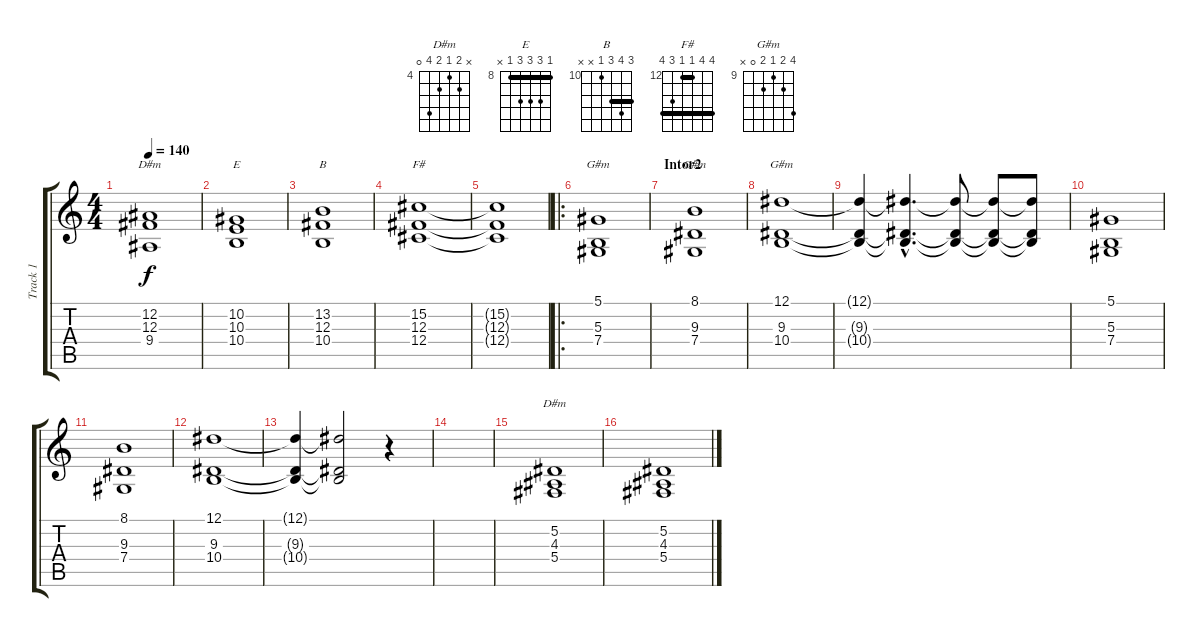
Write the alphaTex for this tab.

\track ("Track 1" "Track 1") {instrument stringensemble1}
\staff {score tabs}
\tuning (Eb4 Bb3 Gb3 Db3 Ab2 Eb2) {hide}
\chord ("D#m" 12 12 12 9 10 12) {firstfret 9 barre 12}
\chord ("E" 8 10 10 10 8 x) {firstfret 8 barre 8}
\chord ("B" 12 13 12 10 x x) {firstfret 10 barre 12}
\chord ("F#" 15 15 12 12 14 15) {firstfret 12 barre (12 15)}
\chord ("G#m" 5 5 5 7 7 5) {firstfret 5 barre 5}
\chord ("G#m" 8 10 9 7 0 x) {firstfret 7}
\chord ("G#m" 12 10 9 10 0 x) {firstfret 9}
\chord ("D#m" x 5 4 5 7 0) {firstfret 4}
\ts (4 4)
\tempo 140
\clef g2
\ks aminor
(12.2 12.3 9.4).1{ch "D#m" dy f} |
(10.2 10.3 10.4).1{ch "E"} |
(13.2 12.3 10.4).1{ch "B"} |
(15.2 12.3 12.4).1{ch "F#"} |
(15.2{t} 12.3{t} 12.4{t}).1 |
\ro
(5.1 5.3 7.4).1{ch "G#m" volume 12} |
\section ("" "Intor2")
(8.1 9.3 7.4).1{ch "G#m"} |
(12.1 9.3 10.4).1{ch "G#m"} |
(12.1{t} 9.3{t} 10.4{t}).4 (12.1{hac t} 9.3{hac t} 10.4{hac t}).4{d} (12.1{t} 9.3{t} 10.4{t}).8 (12.1{t} 9.3{t} 10.4{t}).8 (12.1{t} 9.3{t} 10.4{t}).8 |
(5.1 5.3 7.4).1{volume 12} |
(8.1 9.3 7.4).1 |
(12.1 9.3 10.4).1 |
(12.1{t} 9.3{t} 10.4{t}).4 (12.1{t} 9.3{t} 10.4{t}).2 r.4 |
|
(5.2 4.3 5.4).1{ch "D#m"} |
(5.2 4.3 5.4).1
